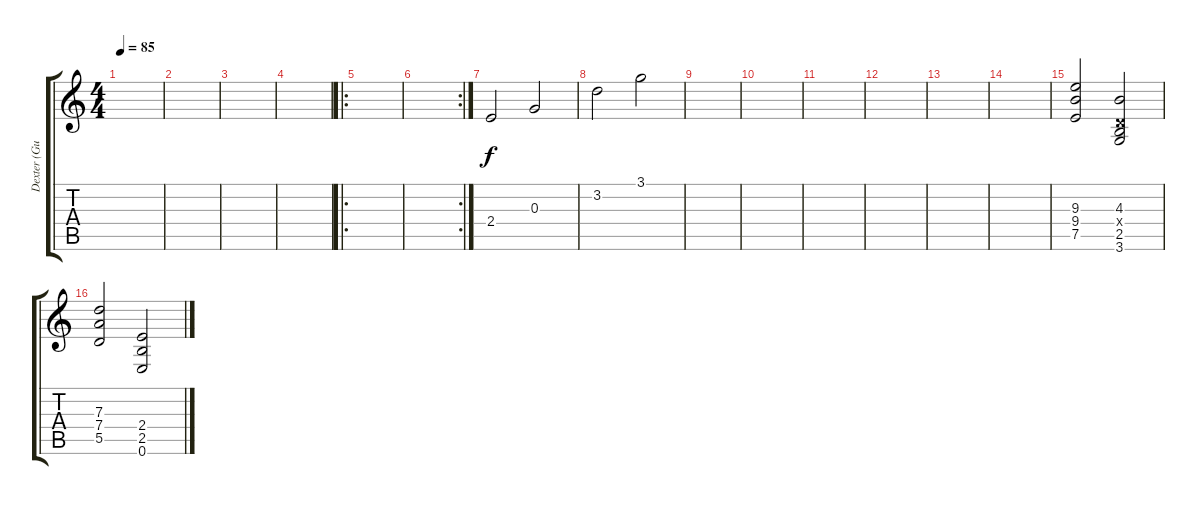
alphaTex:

\track ("Dexter (Guitar)" "Dexter (Gu") {instrument distortionguitar}
\staff {score tabs}
\tuning (E4 B3 G3 D3 A2 E2) {hide}
\ts (4 4)
\tempo 85
\clef g2
\ks c
|
|
|
|
\ro
|
\rc 2
|
2.4.2 0.3.2 |
3.2.2 3.1.2 |
|
|
|
|
|
|
(9.3 9.4 7.5).2 (4.3 0.4{x} 2.5 3.6).2 |
(7.3 7.4 5.5).2 (2.4 2.5 0.6).2
